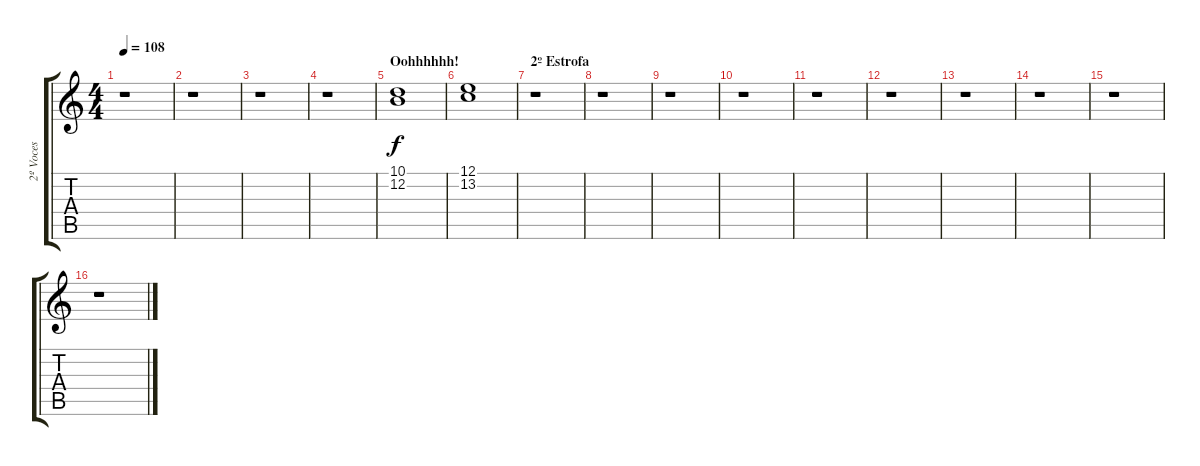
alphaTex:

\track ("2º Voces" "2º Voces") {instrument flute}
\staff {score tabs}
\tuning (E4 B3 G3 D3 A2 E2) {hide}
\ts (4 4)
\tempo 108
\clef g2
\ks c
r.1{dy f} |
r.1 |
r.1 |
r.1 |
\section ("" "Oohhhhhh!")
(10.1 12.2).1 |
(12.1 13.2).1 |
\section ("" "2º Estrofa")
r.1 |
r.1 |
r.1 |
r.1 |
r.1 |
r.1 |
r.1 |
r.1 |
r.1 |
r.1
